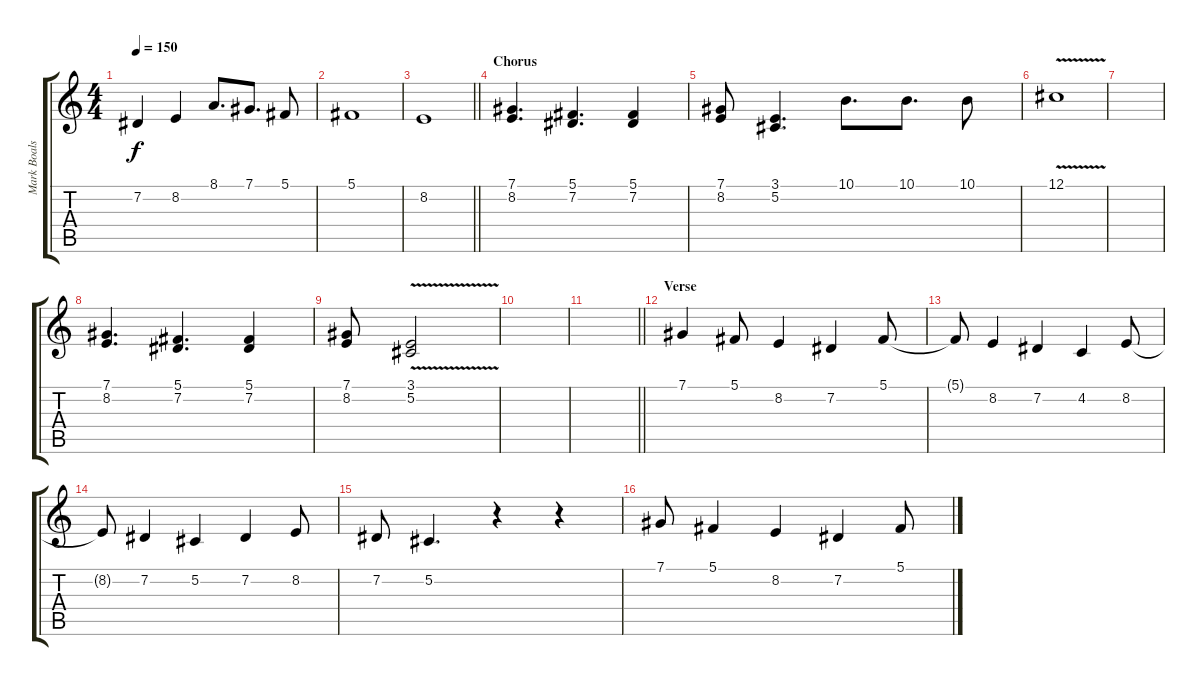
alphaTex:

\track ("Mark Boals" "Mark Boals") {instrument lead2sawtooth}
\staff {score tabs}
\tuning (Db4 Ab3 E3 B2 Gb2 Db2) {hide}
\ts (4 4)
\tempo 150
\clef g2
\ks c
7.2.4{dy f} 8.2.4 8.1.8{d} 7.1.8{d} 5.1.8 |
5.1.1 |
\barLineRight lightlight
8.2.1 |
\section ("" "Chorus")
(7.1 8.2).4{d} (5.1 7.2).4{d} (5.1 7.2).4 |
(7.1 8.2).8 (3.1 5.2).4{d} 10.1.8{d} 10.1.8{d} 10.1.8 |
12.1{v}.1 |
|
(7.1 8.2).4{d} (5.1 7.2).4{d} (5.1 7.2).4 |
(7.1 8.2).8 (3.1{v} 5.2{v}).2 |
|
\barLineRight lightlight
|
\section ("" "Verse")
7.1.4 5.1.8 8.2.4 7.2.4 5.1.8 |
5.1{t}.8 8.2.4 7.2.4 4.2.4 8.2.8 |
8.2{t}.8 7.2.4 5.2.4 7.2.4 8.2.8 |
7.2.8 5.2.4{d} r.4 r.4 |
7.1.8 5.1.4 8.2.4 7.2.4 5.1.8
